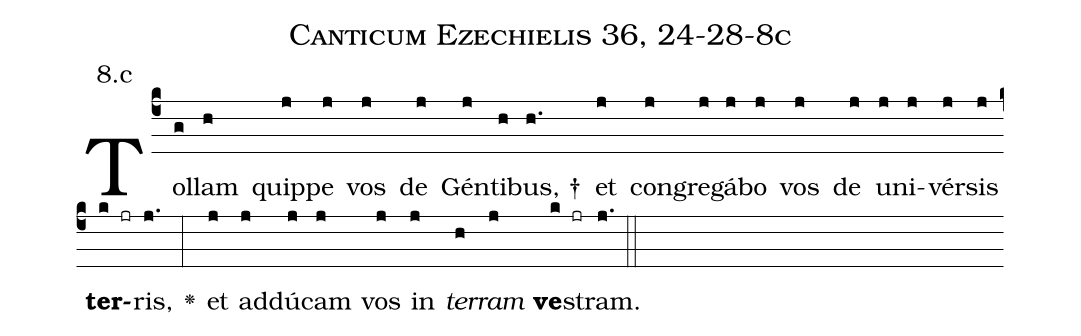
name: Canticum Ezechielis 36, 24-28-8c;
annotation: 8.c;
%%
(c4)Tol(g)lam(h) quip(j)pe(j) vos(j) de(j) Gén(j)ti(h)bus, †(h.) et(j) con(j)gre(j)gá(j)bo(j) vos(j) de(j) u(j)ni(j)vér(j)sis(j) <b>ter</b>(k jr)ris,(j.) <v>\greheightstar</v>(:) et(j) ad(j)dú(j)cam(j) vos(j) in(j) <i>ter</i>(h)<i>ram</i>(j) <b>ve</b>(k jr)stram.(j.) (::)


%E(j) u(j) o(h) u(j) a(k) e.(j.) (::)
